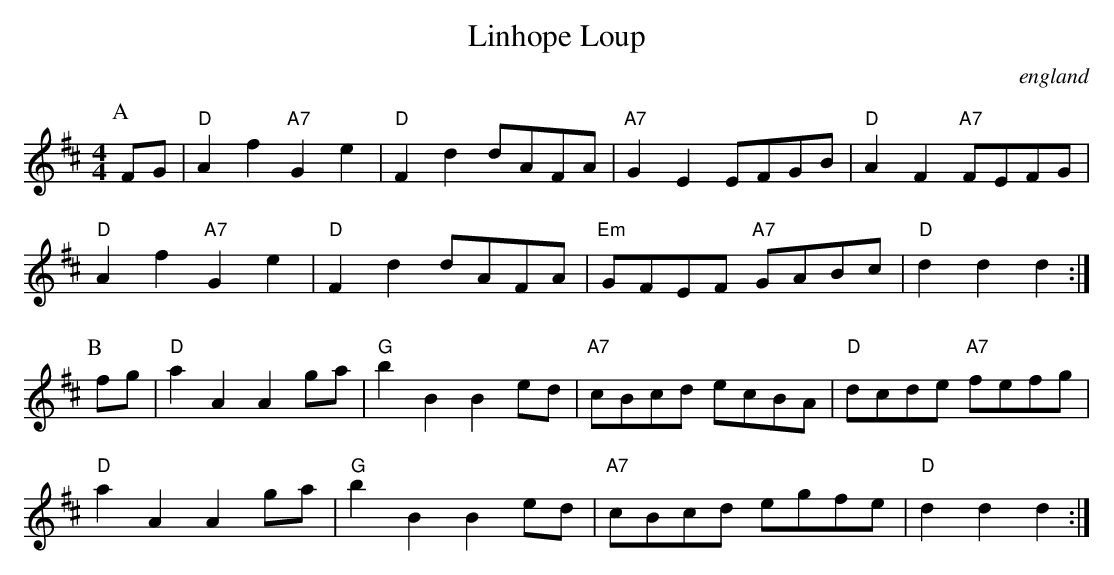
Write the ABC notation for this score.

X:1
T:Linhope Loup
O:england
M:4/4
L:1/4
K:D
P:A
F/2G/2|"D"Af "A7"Ge|"D"Fd d/2A/2F/2A/2|"A7"GE E/2F/2G/2B/2|\
"D"AF "A7"F/2E/2F/2G/2|
"D"Af "A7"Ge|"D"Fd d/2A/2F/2A/2|"Em"G/2F/2E/2F/2 "A7"G/2A/2B/2c/2|"D"dd d:|
P:B
f/2g/2|"D"aA Ag/2a/2|"G"bB Be/2d/2|"A7"c/2B/2c/2d/2 e/2c/2B/2A/2|\
"D"d/2c/2d/2e/2 "A7"f/2e/2f/2g/2|
"D"aA Ag/2a/2|"G"bB Be/2d/2|"A7"c/2B/2c/2d/2 e/2g/2f/2e/2|"D"dd d:|
